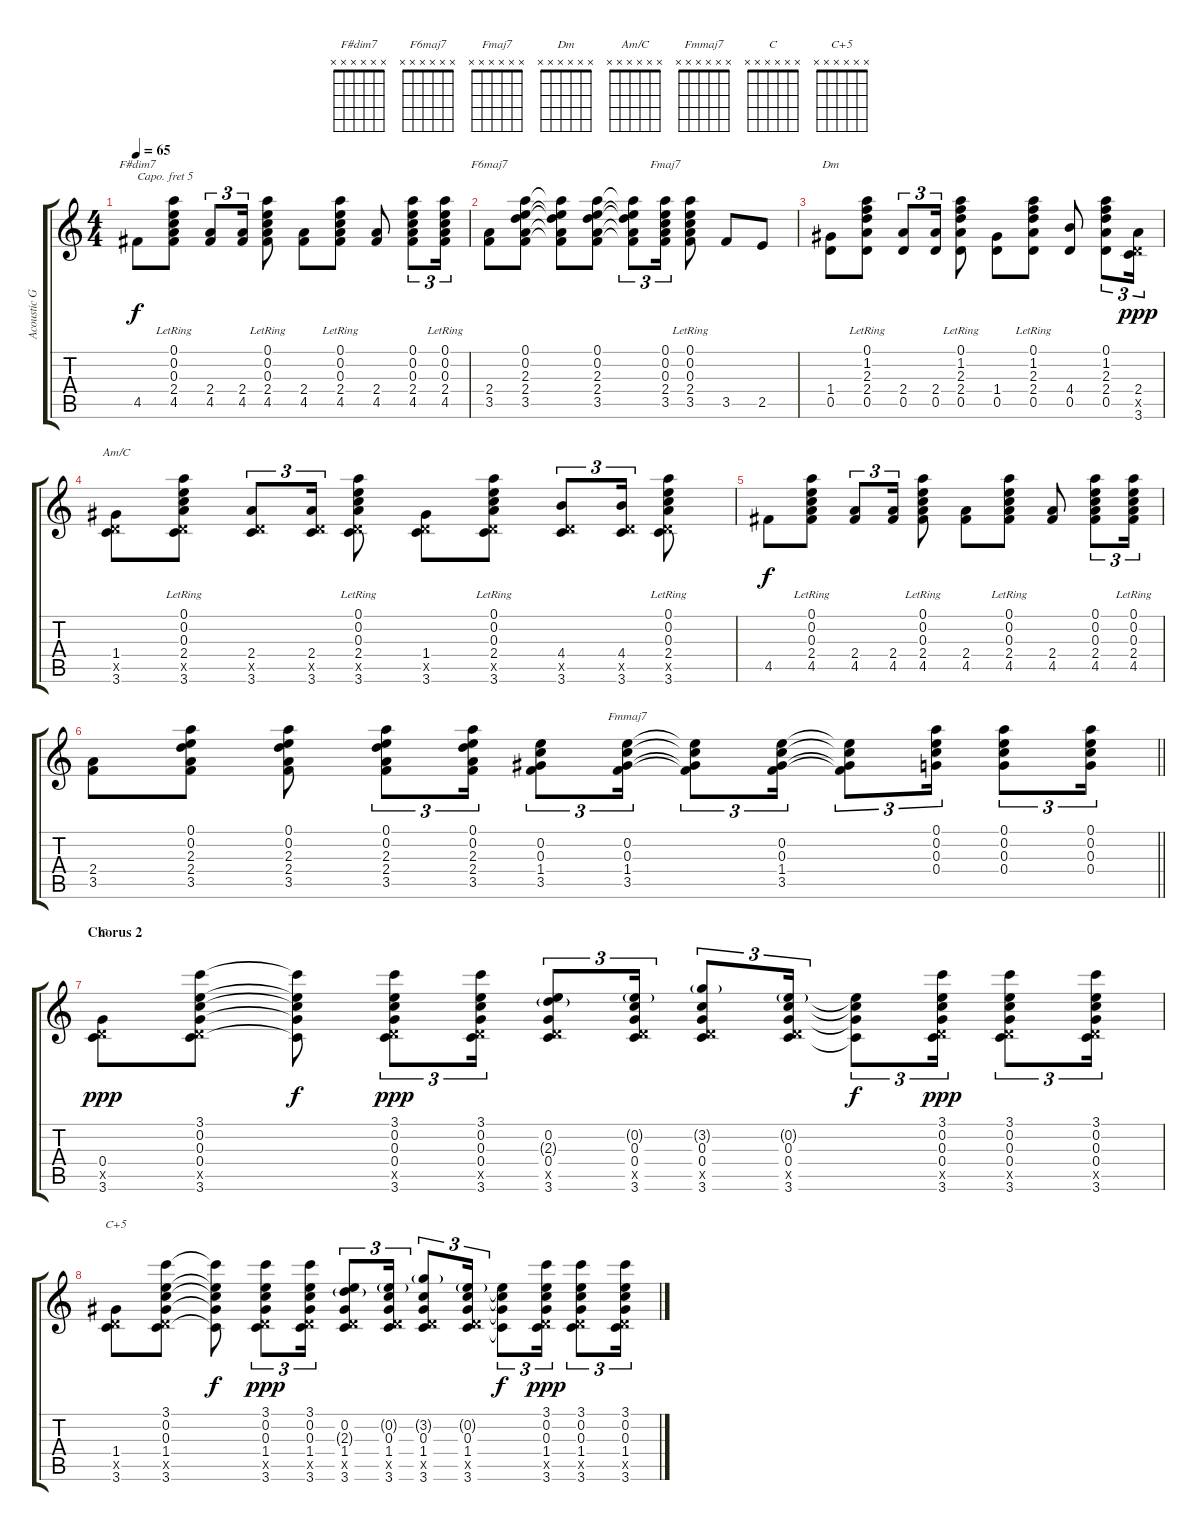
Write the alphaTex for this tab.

\track ("Acoustic Guitar" "Acoustic G") {instrument acousticguitarsteel}
\staff {score tabs}
\capo 5
\tuning (E4 B3 G3 D3 A2 E2) {hide}
\chord ("F#dim7" x x x x x x)
\chord ("F6maj7" x x x x x x)
\chord ("Fmaj7" x x x x x x)
\chord ("Dm" x x x x x x)
\chord ("Am/C" x x x x x x)
\chord ("Fmmaj7" x x x x x x)
\chord ("C" x x x x x x)
\chord ("C+5" x x x x x x)
\ts (4 4)
\tempo 65
\clef g2
\ks c
4.5.8{ch "F#dim7" dy f} (0.1{lr} 0.2{lr} 0.3{lr} 2.4 4.5).8 (2.4 4.5).8{tu (3 2)} (2.4 4.5).16{tu (3 2)} (0.1{lr} 0.2{lr} 0.3{lr} 2.4 4.5).8 (2.4 4.5).8 (0.1{lr} 0.2{lr} 0.3{lr} 2.4 4.5).8 (2.4 4.5).8 (0.1 0.2 0.3 2.4 4.5).8{tu (3 2)} (0.1{lr} 0.2{lr} 0.3{lr} 2.4 4.5).16{tu (3 2)} |
(2.4 3.5).8{ch "F6maj7"} (0.1 0.2 2.3 2.4 3.5).8 (0.1{t} 0.2{t} 2.3{t} 2.4{t} 3.5{t}).8 (0.1 0.2 2.3 2.4 3.5).8 (0.1{t} 0.2{t} 2.3{t} 2.4{t} 3.5{t}).8{tu (3 2)} (0.1 0.2 0.3 2.4 3.5).16{tu (3 2) ch "Fmaj7"} (0.1{lr} 0.2{lr} 0.3{lr} 2.4 3.5).8 3.5.8 2.5.8 |
(1.4 0.5).8{ch "Dm"} (0.1{lr} 1.2{lr} 2.3{lr} 2.4 0.5).8 (2.4 0.5).8{tu (3 2)} (2.4 0.5).16{tu (3 2)} (0.1{lr} 1.2{lr} 2.3{lr} 2.4 0.5).8 (1.4 0.5).8 (0.1{lr} 1.2{lr} 2.3{lr} 2.4 0.5).8 (4.4 0.5).8 (0.1 1.2 2.3 2.4 0.5).8{tu (3 2)} (2.4 0.5{x} 3.6).16{tu (3 2) dy ppp} |
(1.4 0.5{x} 3.6).8{ch "Am/C"} (0.1{lr} 0.2{lr} 0.3{lr} 2.4 0.5{x} 3.6).8 (2.4 0.5{x} 3.6).8{tu (3 2)} (2.4 0.5{x} 3.6).16{tu (3 2)} (0.1{lr} 0.2{lr} 0.3{lr} 2.4 0.5{x} 3.6).8 (1.4 0.5{x} 3.6).8 (0.1{lr} 0.2{lr} 0.3{lr} 2.4 0.5{x} 3.6).8 (4.4 0.5{x} 3.6).8{tu (3 2)} (4.4 0.5{x} 3.6).16{tu (3 2)} (0.1{lr} 0.2{lr} 0.3{lr} 2.4 0.5{x} 3.6).8 |
4.5.8{dy f} (0.1{lr} 0.2{lr} 0.3{lr} 2.4 4.5).8 (2.4 4.5).8{tu (3 2)} (2.4 4.5).16{tu (3 2)} (0.1{lr} 0.2{lr} 0.3{lr} 2.4 4.5).8 (2.4 4.5).8 (0.1{lr} 0.2{lr} 0.3{lr} 2.4 4.5).8 (2.4 4.5).8 (0.1 0.2 0.3 2.4 4.5).8{tu (3 2)} (0.1{lr} 0.2{lr} 0.3{lr} 2.4 4.5).16{tu (3 2)} |
\barLineRight lightlight
(2.4 3.5).8 (0.1 0.2 2.3 2.4 3.5).8 (0.1 0.2 2.3 2.4 3.5).8 (0.1 0.2 2.3 2.4 3.5).8{tu (3 2)} (0.1 0.2 2.3 2.4 3.5).16{tu (3 2)} (0.2 0.3 1.4 3.5).8{tu (3 2)} (0.2 0.3 1.4 3.5).16{tu (3 2) ch "Fmmaj7"} (0.2{t} 0.3{t} 1.4{t} 3.5{t}).8{tu (3 2)} (0.2 0.3 1.4 3.5).16{tu (3 2)} (0.2{t} 0.3{t} 1.4{t} 3.5{t}).8{tu (3 2)} (0.1 0.2 0.3 0.4).16{tu (3 2)} (0.1 0.2 0.3 0.4).8{tu (3 2)} (0.1 0.2 0.3 0.4).16{tu (3 2)} |
\section ("" "Chorus 2")
(0.4 0.5{x} 3.6).8{ch "C" dy ppp} (3.1 0.2 0.3 0.4 0.5{x} 3.6).8 (3.1{t} 0.2{t} 0.3{t} 0.4{t} 3.6{t}).8{dy f} (3.1 0.2 0.3 0.4 0.5{x} 3.6).8{tu (3 2) dy ppp} (3.1 0.2 0.3 0.4 0.5{x} 3.6).16{tu (3 2)} (0.2 2.3{g} 0.4 0.5{x} 3.6).8{tu (3 2)} (0.2{g} 0.3 0.4 0.5{x} 3.6).16{tu (3 2)} (3.2{g} 0.3 0.4 0.5{x} 3.6).8{tu (3 2)} (0.2{g} 0.3 0.4 0.5{x} 3.6).16{tu (3 2)} (0.2{t} 0.3{t} 0.4{t} 3.6{t}).8{tu (3 2) dy f} (3.1 0.2 0.3 0.4 0.5{x} 3.6).16{tu (3 2) dy ppp} (3.1 0.2 0.3 0.4 0.5{x} 3.6).8{tu (3 2)} (3.1 0.2 0.3 0.4 0.5{x} 3.6).16{tu (3 2)} |
(1.4 0.5{x} 3.6).8{ch "C+5"} (3.1 0.2 0.3 1.4 0.5{x} 3.6).8 (3.1{t} 0.2{t} 0.3{t} 1.4{t} 3.6{t}).8{dy f} (3.1 0.2 0.3 1.4 0.5{x} 3.6).8{tu (3 2) dy ppp} (3.1 0.2 0.3 1.4 0.5{x} 3.6).16{tu (3 2)} (0.2 2.3{g} 1.4 0.5{x} 3.6).8{tu (3 2)} (0.2{g} 0.3 1.4 0.5{x} 3.6).16{tu (3 2)} (3.2{g} 0.3 1.4 0.5{x} 3.6).8{tu (3 2)} (0.2{g} 0.3 1.4 0.5{x} 3.6).16{tu (3 2)} (0.2{t} 0.3{t} 1.4{t} 3.6{t}).8{tu (3 2) dy f} (3.1 0.2 0.3 1.4 0.5{x} 3.6).16{tu (3 2) dy ppp} (3.1 0.2 0.3 1.4 0.5{x} 3.6).8{tu (3 2)} (3.1 0.2 0.3 1.4 0.5{x} 3.6).16{tu (3 2)}
